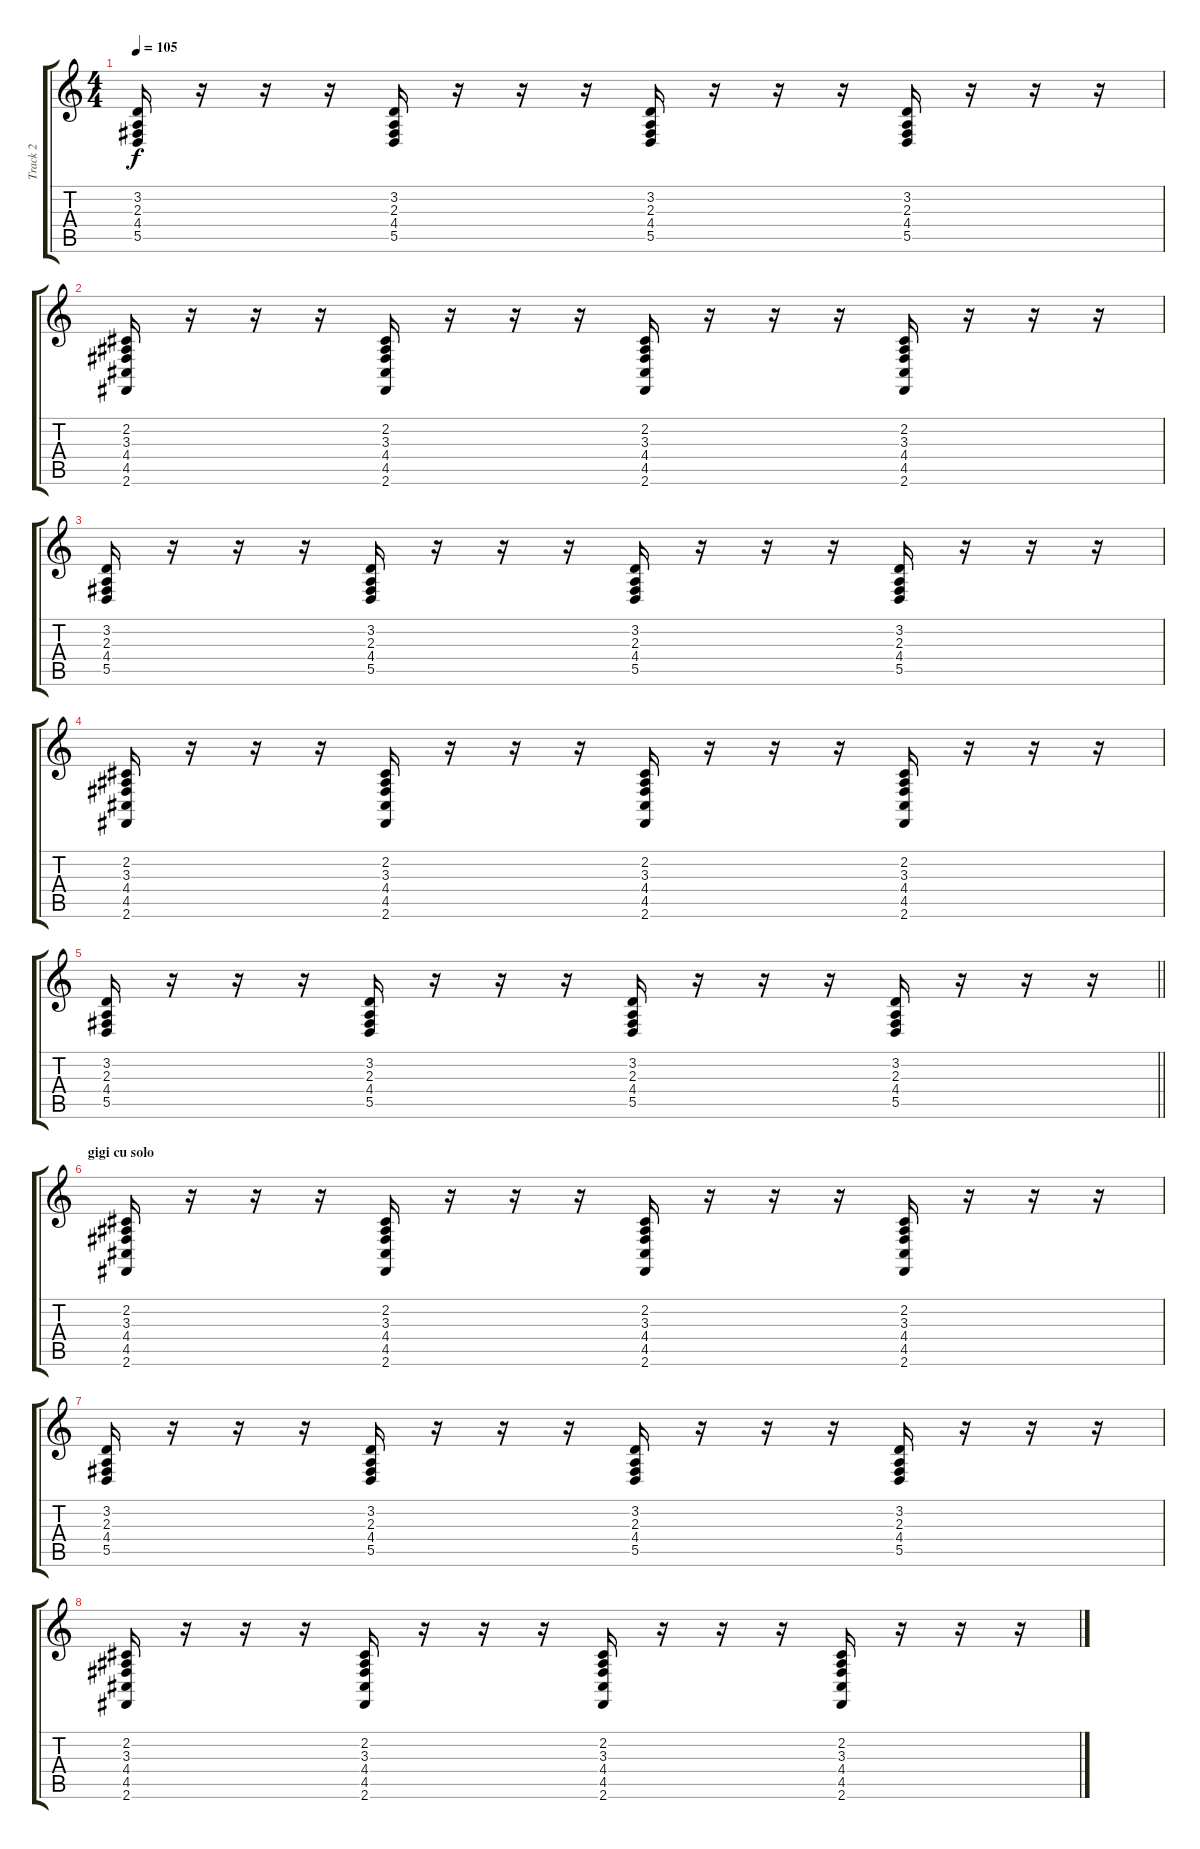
\track ("Track 2" "Track 2") {instrument rockorgan}
\staff {score tabs}
\tuning (E4 B3 G3 D3 A2 E2) {hide}
\ts (4 4)
\tempo 105
\clef g2
\ks c
(3.2 2.3 4.4 5.5).16{dy f} r.16 r.16 r.16 (3.2 2.3 4.4 5.5).16 r.16 r.16 r.16 (3.2 2.3 4.4 5.5).16 r.16 r.16 r.16 (3.2 2.3 4.4 5.5).16 r.16 r.16 r.16 |
(2.2 3.3 4.4 4.5 2.6).16 r.16 r.16 r.16 (2.2 3.3 4.4 4.5 2.6).16 r.16 r.16 r.16 (2.2 3.3 4.4 4.5 2.6).16 r.16 r.16 r.16 (2.2 3.3 4.4 4.5 2.6).16 r.16 r.16 r.16 |
(3.2 2.3 4.4 5.5).16 r.16 r.16 r.16 (3.2 2.3 4.4 5.5).16 r.16 r.16 r.16 (3.2 2.3 4.4 5.5).16 r.16 r.16 r.16 (3.2 2.3 4.4 5.5).16 r.16 r.16 r.16 |
(2.2 3.3 4.4 4.5 2.6).16 r.16 r.16 r.16 (2.2 3.3 4.4 4.5 2.6).16 r.16 r.16 r.16 (2.2 3.3 4.4 4.5 2.6).16 r.16 r.16 r.16 (2.2 3.3 4.4 4.5 2.6).16 r.16 r.16 r.16 |
\barLineRight lightlight
(3.2 2.3 4.4 5.5).16 r.16 r.16 r.16 (3.2 2.3 4.4 5.5).16 r.16 r.16 r.16 (3.2 2.3 4.4 5.5).16 r.16 r.16 r.16 (3.2 2.3 4.4 5.5).16 r.16 r.16 r.16 |
\section ("" "gigi cu solo")
(2.2 3.3 4.4 4.5 2.6).16 r.16 r.16 r.16 (2.2 3.3 4.4 4.5 2.6).16 r.16 r.16 r.16 (2.2 3.3 4.4 4.5 2.6).16 r.16 r.16 r.16 (2.2 3.3 4.4 4.5 2.6).16 r.16 r.16 r.16 |
(3.2 2.3 4.4 5.5).16 r.16 r.16 r.16 (3.2 2.3 4.4 5.5).16 r.16 r.16 r.16 (3.2 2.3 4.4 5.5).16 r.16 r.16 r.16 (3.2 2.3 4.4 5.5).16 r.16 r.16 r.16 |
(2.2 3.3 4.4 4.5 2.6).16 r.16 r.16 r.16 (2.2 3.3 4.4 4.5 2.6).16 r.16 r.16 r.16 (2.2 3.3 4.4 4.5 2.6).16 r.16 r.16 r.16 (2.2 3.3 4.4 4.5 2.6).16 r.16 r.16 r.16
